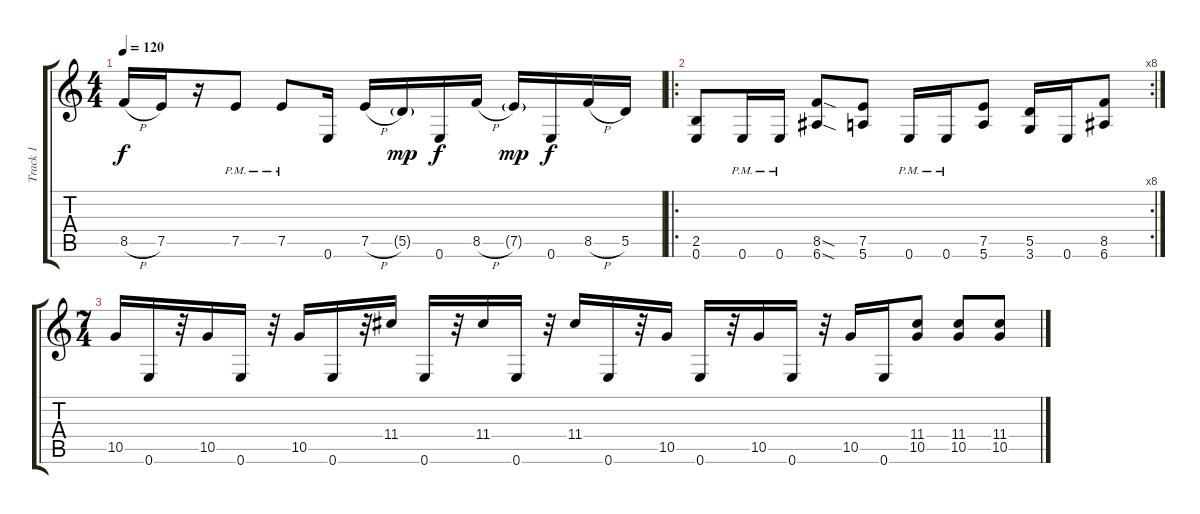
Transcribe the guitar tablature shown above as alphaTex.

\track ("Track 1" "Track 1") {instrument overdrivenguitar}
\staff {score tabs}
\tuning (E4 B3 G3 D3 A2 E2) {hide}
\ts (4 4)
\tempo 120
\clef g2
\ks c
8.5{h}.16{dy f} 7.5.16 r.16 7.5{pm}.8 7.5{pm}.8 0.6.16 7.5{h}.16 5.5{g}.16{dy mp} 0.6.16{dy f} 8.5{h}.16 7.5{g}.16{dy mp} 0.6.16{dy f} 8.5{h}.16 5.5.16 |
\ro
\rc 8
(2.5 0.6).8 0.6{pm}.16 0.6{pm}.16 (8.5{sod} 6.6{sod}).8 (7.5 5.6).8 0.6{pm}.16 0.6{pm}.16 (7.5 5.6).8 (5.5 3.6).16 0.6.16 (8.5 6.6).8 |
\ts (7 4)
10.5.16 0.6.16 r.32 10.5.16 0.6.16 r.32 10.5.16 0.6.16 r.32 11.4.16 0.6.16 r.32 11.4.16 0.6.16 r.32 11.4.16 0.6.16 r.32 10.5.16 0.6.16 r.32 10.5.16 0.6.16 r.32 10.5.16 0.6.16 (11.4 10.5).8 (11.4 10.5).8 (11.4 10.5).8
